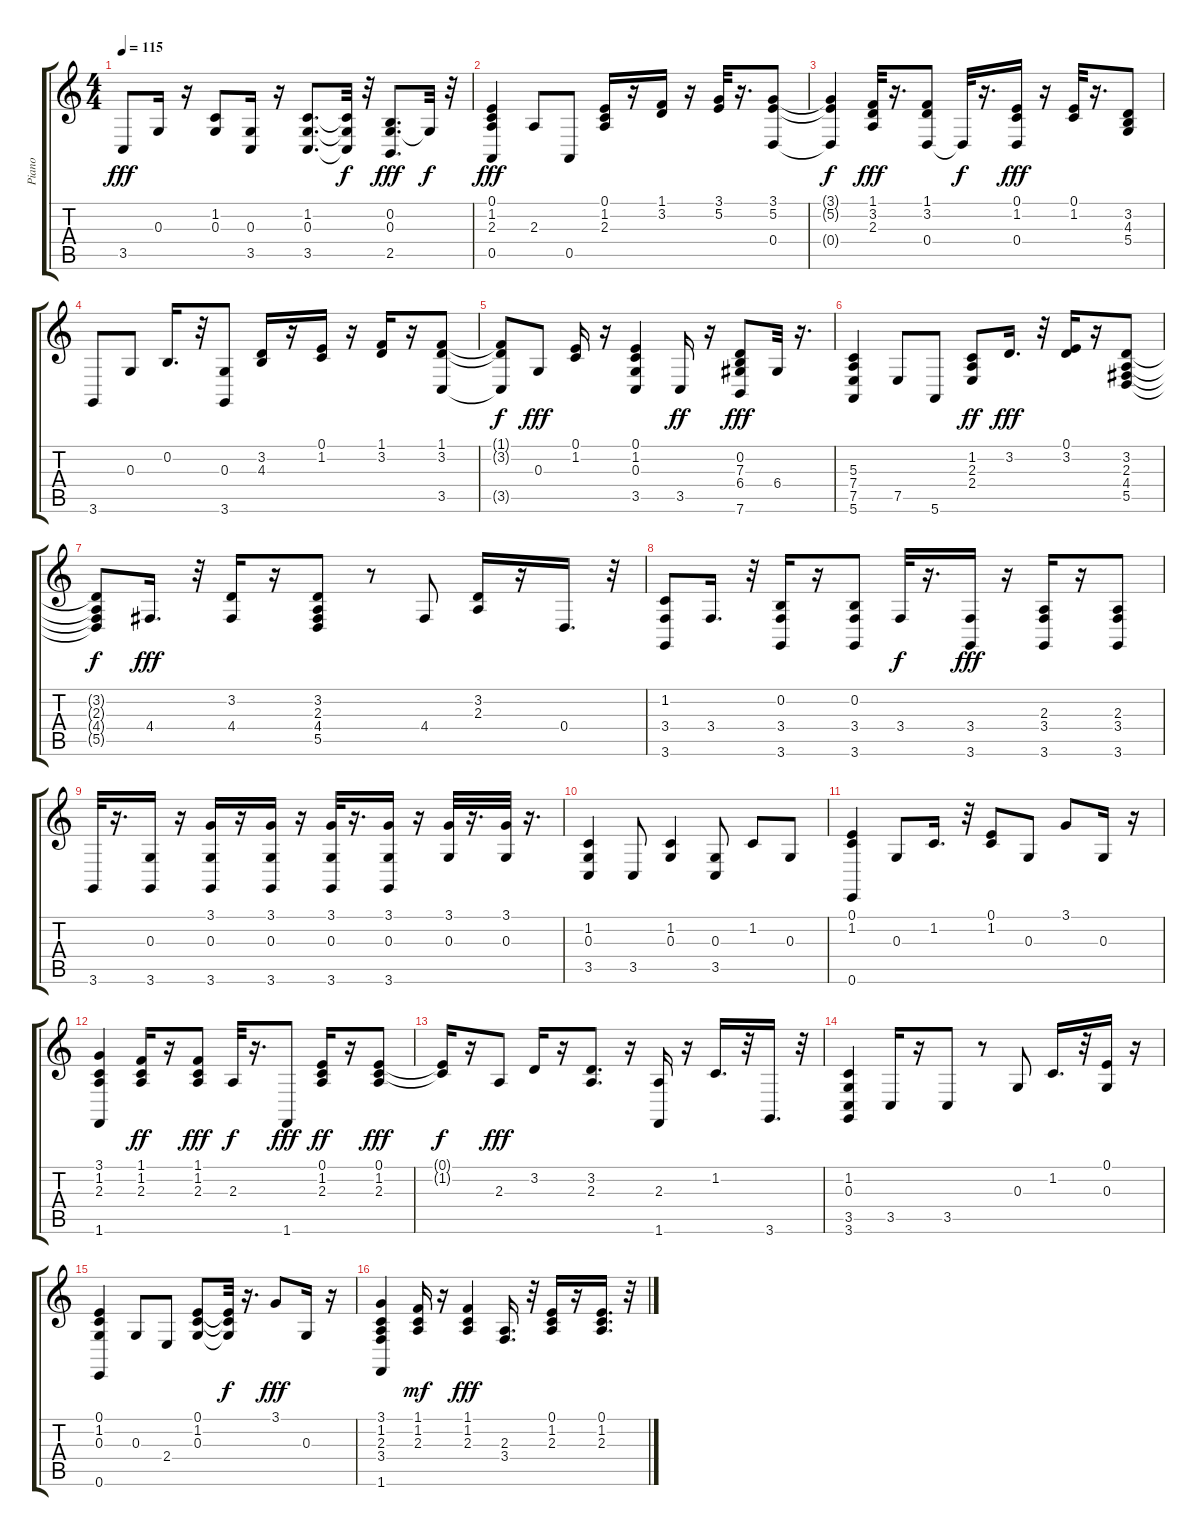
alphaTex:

\track ("Piano" "Piano") {instrument acousticgrandpiano}
\staff {score tabs}
\tuning (E4 B3 G3 D3 A2 E2) {hide}
\ts (4 4)
\tempo 115
\clef g2
\ks c
3.5.8{dy fff} 0.3.16 r.16 (1.2 0.3).8 (0.3 3.5).16 r.16 (1.2 0.3 3.5).8{d} (1.2{t} 0.3{t} 3.5{t}).32{dy f} r.32 (0.2 0.3 2.5).8{d dy fff} 0.3{t}.32{dy f} r.32 |
(0.1 1.2 2.3 0.5).4{dy fff} 2.3.8 0.5.8 (0.1 1.2 2.3).16 r.16 (1.1 3.2).16 r.16 (3.1 5.2).32 r.16{d} (3.1 5.2 0.4).8 |
(3.1{t} 5.2{t} 0.4{t}).4{dy f} (1.1 3.2 2.3).32{dy fff} r.16{d} (1.1 3.2 0.4).8 0.4{t}.32{dy f} r.16{d} (0.1 1.2 0.4).16{dy fff} r.16 (0.1 1.2).32 r.16{d} (3.2 4.3 5.4).8 |
3.6.8 0.3.8 0.2.16{d} r.32 (0.3 3.6).8 (3.2 4.3).16 r.16 (0.1 1.2).16 r.16 (1.1 3.2).16 r.16 (1.1 3.2 3.5).8 |
(1.1{t} 3.2{t} 3.5{t}).8{dy f} 0.3.8{dy fff} (0.1 1.2).16 r.16 (0.1 1.2 0.3 3.5).4 3.5.16{dy ff} r.16 (0.2 7.3 6.4 7.6).8{dy fff} 6.4.32 r.16{d} |
(5.3 7.4 7.5 5.6).4 7.5.8 5.6.8 (1.2 2.3 2.4).8{dy ff} 3.2.16{d dy fff} r.32 (0.1 3.2).16 r.16 (3.2 2.3 4.4 5.5).8 |
(3.2{t} 2.3{t} 4.4{t} 5.5{t}).8{dy f} 4.4.16{d dy fff} r.32 (3.2 4.4).16 r.16 (3.2 2.3 4.4 5.5).8 r.8 4.4.8 (3.2 2.3).16 r.16 0.4.16{d} r.32 |
(1.2 3.4 3.6).8 3.4.16{d} r.32 (0.2 3.4 3.6).16 r.16 (0.2 3.4 3.6).8 3.4.32{dy f} r.16{d} (3.4 3.6).16{dy fff} r.16 (2.3 3.4 3.6).16 r.16 (2.3 3.4 3.6).8 |
3.6.32 r.16{d} (0.3 3.6).16 r.16 (3.1 0.3 3.6).16 r.16 (3.1 0.3 3.6).16 r.16 (3.1 0.3 3.6).32 r.16{d} (3.1 0.3 3.6).16 r.16 (3.1 0.3).32 r.16{d} (3.1 0.3).32 r.16{d} |
(1.2 0.3 3.5).4 3.5.8 (1.2 0.3).4 (0.3 3.5).8 1.2.8 0.3.8 |
(0.1 1.2 0.6).4 0.3.8 1.2.16{d} r.32 (0.1 1.2).8 0.3.8 3.1.8 0.3.16 r.16 |
(3.1 1.2 2.3 1.6).4 (1.1 1.2 2.3).16{dy ff} r.16 (1.1 1.2 2.3).8{dy fff} 2.3.32{dy f} r.16{d} 1.6.8{dy fff} (0.1 1.2 2.3).16{dy ff} r.16 (0.1 1.2 2.3).8{dy fff} |
(0.1{t} 1.2{t}).16{dy f} r.16 2.3.8{dy fff} 3.2.16 r.16 (3.2 2.3).8{d} r.16 (2.3 1.6).16 r.16 1.2.16{d} r.32 3.6.16{d} r.32 |
(1.2 0.3 3.5 3.6).4 3.5.16 r.16 3.5.8 r.8 0.3.8 1.2.16{d} r.32 (0.1 0.3).16 r.16 |
(0.1 1.2 0.3 0.6).4 0.3.8 2.4.8 (0.1 1.2 0.3).8 (0.1{t} 1.2{t} 0.3{t}).32{dy f} r.16{d} 3.1.8{dy fff} 0.3.16 r.16 |
(3.1 1.2 2.3 3.4 1.6).4 (1.1 1.2 2.3).16{dy mf} r.16 (1.1 1.2 2.3).4{dy fff} (2.3 3.4).16{d} r.32 (0.1 1.2 2.3).16 r.16 (0.1 1.2 2.3).16{d} r.32
